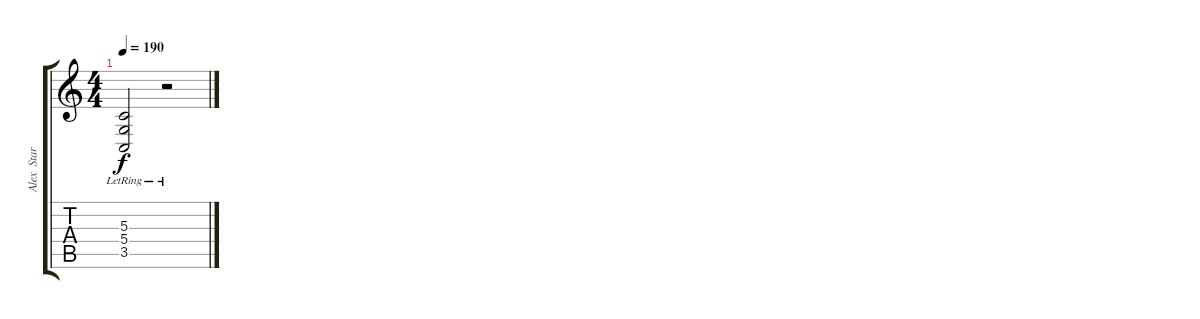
\track ("Alex  Staropoli 3" "Alex  Star") {instrument choiraahs}
\staff {score tabs}
\tuning (E4 B3 G3 D3 A2 E2) {hide}
\ts (4 4)
\tempo 190
\clef g2
\ks c
(5.3{lr} 5.4{lr} 3.5{lr}).2{dy f} r.2
